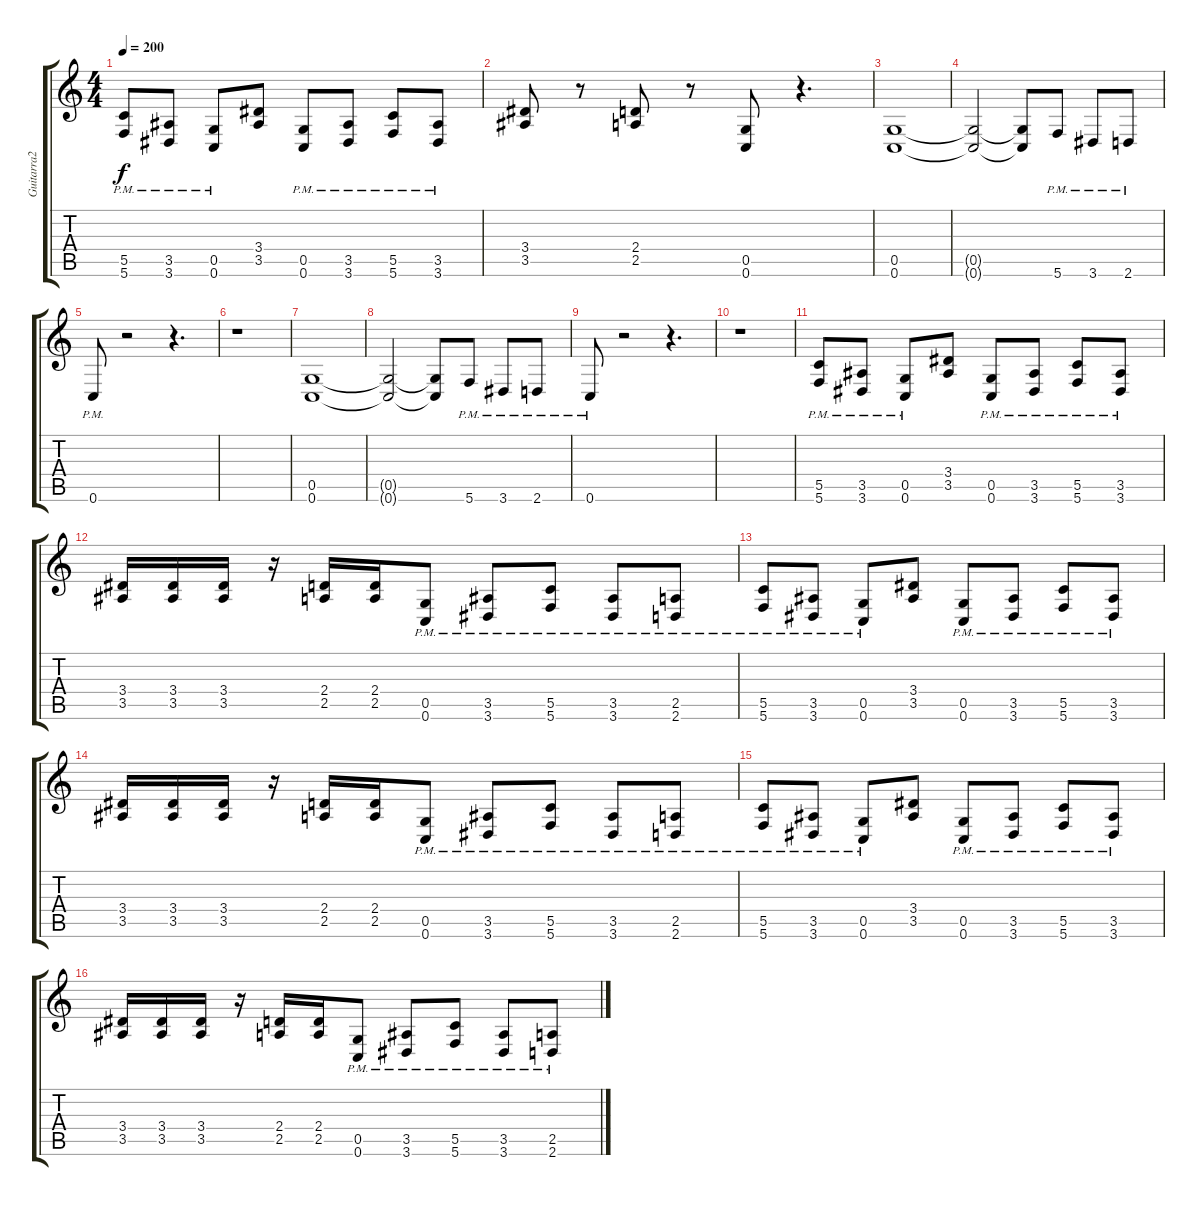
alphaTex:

\track ("Guitarra2" "Guitarra2") {instrument distortionguitar}
\staff {score tabs}
\tuning (D4 A3 F3 C3 G2 C2) {hide}
\ts (4 4)
\tempo 200
\clef g2
\ks c
(5.5{pm} 5.6{pm}).8{dy f} (3.5{pm} 3.6{pm}).8 (0.5{pm} 0.6{pm}).8 (3.4 3.5).8 (0.5{pm} 0.6{pm}).8 (3.5{pm} 3.6{pm}).8 (5.5{pm} 5.6{pm}).8 (3.5{pm} 3.6{pm}).8 |
(3.4 3.5).8 r.8 (2.4 2.5).8 r.8 (0.5 0.6).8 r.4{d} |
(0.5 0.6).1 |
(0.5{t} 0.6{t}).2 (0.5{t} 0.6{t}).8 5.6{pm}.8 3.6{pm}.8 2.6{pm}.8 |
0.6{pm}.8 r.2 r.4{d} |
r.1 |
(0.5 0.6).1 |
(0.5{t} 0.6{t}).2 (0.5{t} 0.6{t}).8 5.6{pm}.8 3.6{pm}.8 2.6{pm}.8 |
0.6{pm}.8 r.2 r.4{d} |
r.1 |
(5.5{pm} 5.6{pm}).8 (3.5{pm} 3.6{pm}).8 (0.5{pm} 0.6{pm}).8 (3.4 3.5).8 (0.5{pm} 0.6{pm}).8 (3.5{pm} 3.6{pm}).8 (5.5{pm} 5.6{pm}).8 (3.5{pm} 3.6{pm}).8 |
(3.4 3.5).16 (3.4 3.5).16 (3.4 3.5).16 r.16 (2.4 2.5).16 (2.4 2.5).16 (0.5{pm} 0.6{pm}).8 (3.5{pm} 3.6{pm}).8 (5.5{pm} 5.6{pm}).8 (3.5{pm} 3.6{pm}).8 (2.5{pm} 2.6{pm}).8 |
(5.5{pm} 5.6{pm}).8 (3.5{pm} 3.6{pm}).8 (0.5{pm} 0.6{pm}).8 (3.4 3.5).8 (0.5{pm} 0.6{pm}).8 (3.5{pm} 3.6{pm}).8 (5.5{pm} 5.6{pm}).8 (3.5{pm} 3.6{pm}).8 |
(3.4 3.5).16 (3.4 3.5).16 (3.4 3.5).16 r.16 (2.4 2.5).16 (2.4 2.5).16 (0.5{pm} 0.6{pm}).8 (3.5{pm} 3.6{pm}).8 (5.5{pm} 5.6{pm}).8 (3.5{pm} 3.6{pm}).8 (2.5{pm} 2.6{pm}).8 |
(5.5{pm} 5.6{pm}).8 (3.5{pm} 3.6{pm}).8 (0.5{pm} 0.6{pm}).8 (3.4 3.5).8 (0.5{pm} 0.6{pm}).8 (3.5{pm} 3.6{pm}).8 (5.5{pm} 5.6{pm}).8 (3.5{pm} 3.6{pm}).8 |
(3.4 3.5).16 (3.4 3.5).16 (3.4 3.5).16 r.16 (2.4 2.5).16 (2.4 2.5).16 (0.5{pm} 0.6{pm}).8 (3.5{pm} 3.6{pm}).8 (5.5{pm} 5.6{pm}).8 (3.5{pm} 3.6{pm}).8 (2.5{pm} 2.6{pm}).8
